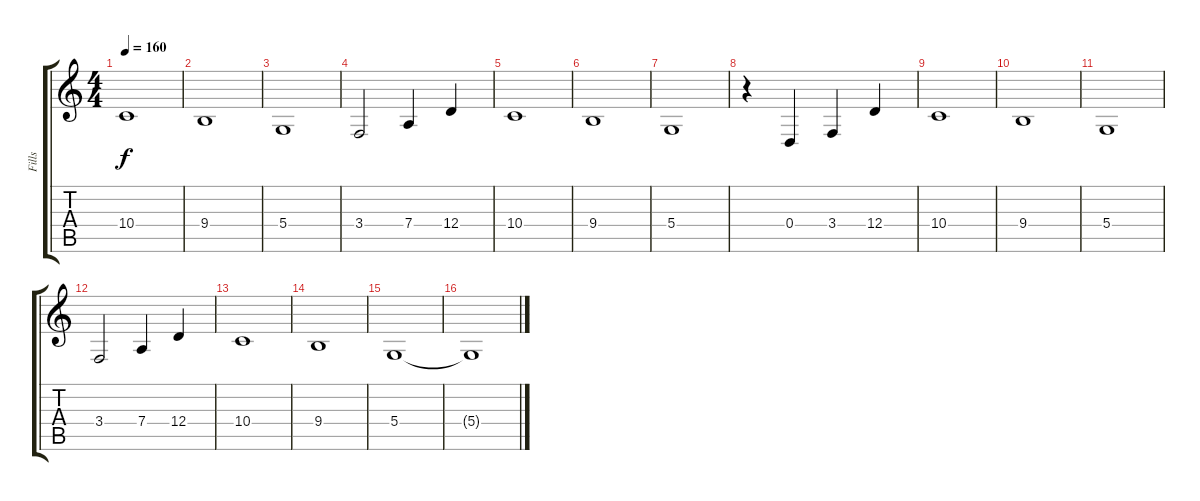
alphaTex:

\track ("Fills" "Fills") {instrument pad1newage}
\staff {score tabs}
\tuning (E4 B3 G3 D3 A2 E2) {hide}
\ts (4 4)
\tempo 160
\clef g2
\ks c
10.4.1{dy f} |
9.4.1 |
5.4.1 |
3.4.2 7.4.4 12.4.4 |
10.4.1 |
9.4.1 |
5.4.1 |
r.4 0.4.4 3.4.4 12.4.4 |
10.4.1 |
9.4.1 |
5.4.1 |
3.4.2 7.4.4 12.4.4 |
10.4.1 |
9.4.1 |
5.4.1 |
5.4{t}.1
